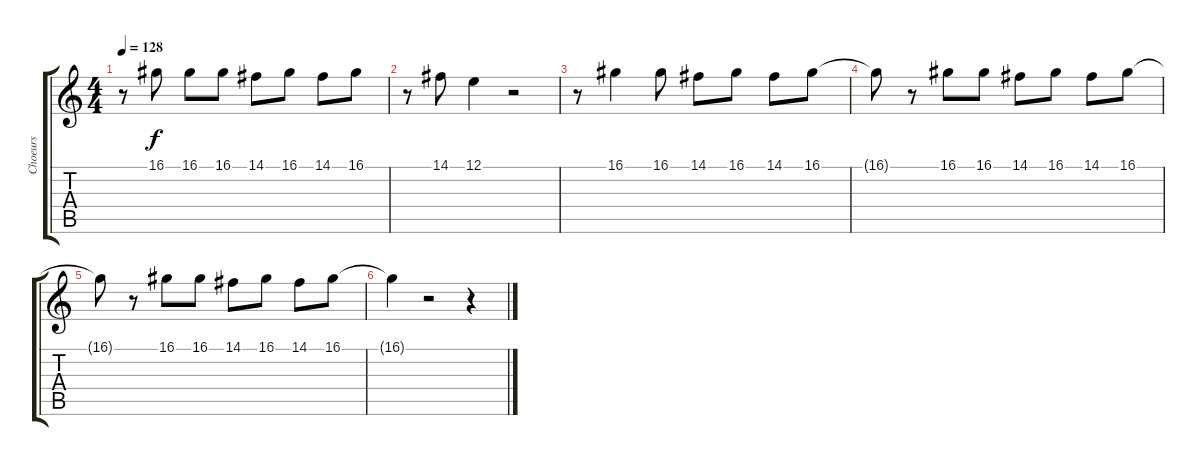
\track ("Choeurs" "Choeurs") {instrument voiceoohs}
\staff {score tabs}
\tuning (E4 B3 G3 D3 A2 E2) {hide}
\ts (4 4)
\tempo 128
\clef g2
\ks c
r.8{dy f} 16.1.8{volume 4} 16.1.8{volume 4} 16.1.8{volume 4} 14.1.8{volume 4} 16.1.8{volume 4} 14.1.8{volume 4} 16.1.8{volume 4} |
r.8 14.1.8{volume 4} 12.1.4{volume 4} r.2 |
r.8 16.1.4{volume 3} 16.1.8{volume 2} 14.1.8{volume 2} 16.1.8{volume 2} 14.1.8{volume 2} 16.1.8{volume 2} |
16.1{t}.8 r.8 16.1.8{volume 2} 16.1.8{volume 2} 14.1.8{volume 1} 16.1.8{volume 1} 14.1.8 16.1.8{volume 1} |
16.1{t}.8 r.8 16.1.8{volume 1} 16.1.8{volume 1} 14.1.8{volume 0} 16.1.8{volume 0} 14.1.8{volume 0} 16.1.8{volume 0} |
16.1{t}.4 r.2 r.4
